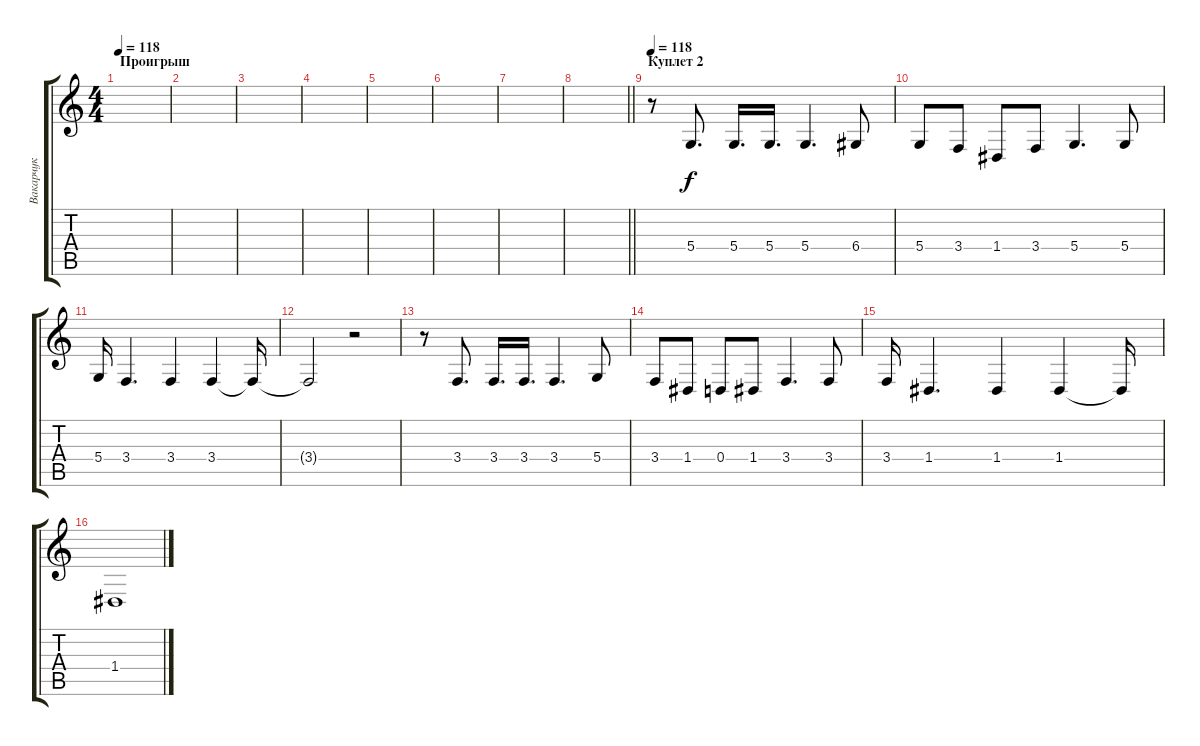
\track ("Вакарчук" "Вакарчук") {instrument tenorsax}
\staff {score tabs}
\tuning (E4 B3 G3 D3 A2 E2) {hide}
\ts (4 4)
\section ("" "Проигрыш")
\tempo 118
\clef g2
\ks c
|
|
|
|
|
|
|
\barLineRight lightlight
|
\section ("" "Куплет 2")
\tempo 118
r.8 5.4.8{d} 5.4.16{d} 5.4.16{d} 5.4.4{d} 6.4.8 |
5.4.8 3.4.8 1.4.8 3.4.8 5.4.4{d} 5.4.8 |
5.4.16 3.4.4{d} 3.4.4 3.4.4 3.4{t}.16 |
3.4{t}.2 r.2 |
r.8 3.4.8{d} 3.4.16{d} 3.4.16{d} 3.4.4{d} 5.4.8 |
3.4.8 1.4.8 0.4.8 1.4.8 3.4.4{d} 3.4.8 |
3.4.16 1.4.4{d} 1.4.4 1.4.4 1.4{t}.16 |
1.4.1
